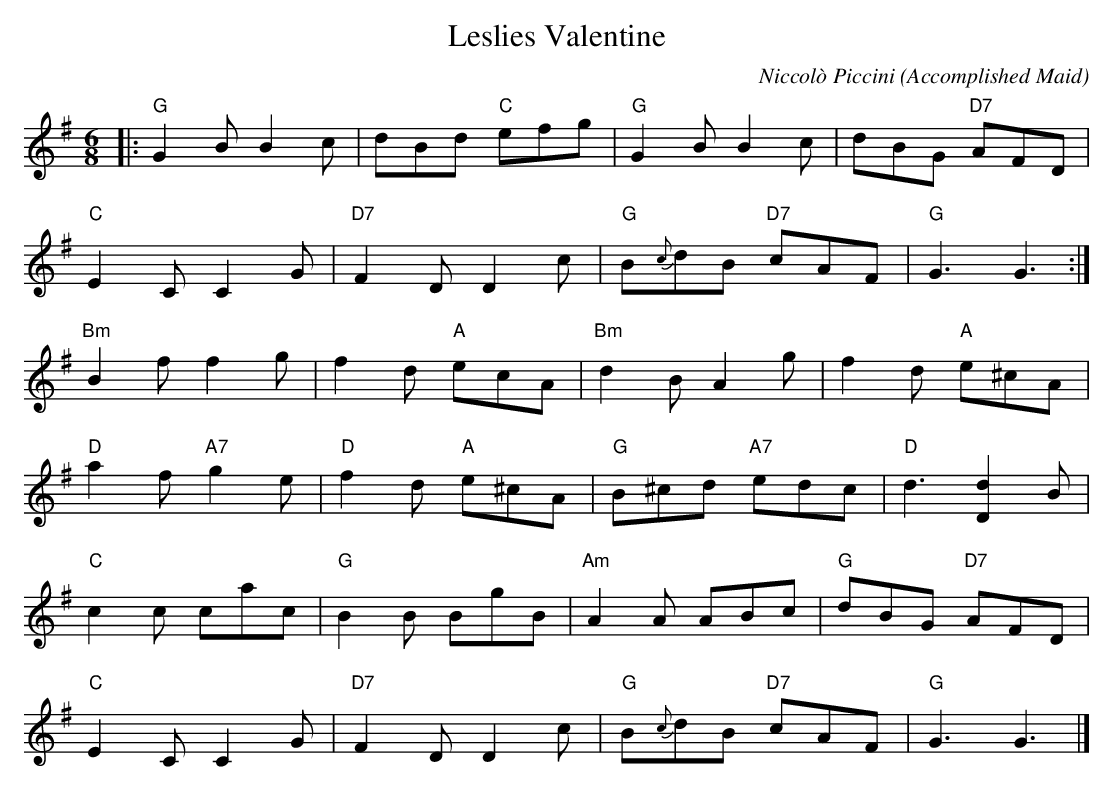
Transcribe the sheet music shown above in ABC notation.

X:1
T: Leslies Valentine
C: Niccolò Piccini
O: Accomplished Maid
M: 6/8
L: 1/8
K:G
|: "G"G2B B2c | dBd "C"efg | "G"G2B B2c | dBG "D7"AFD |
  "C"E2C C2G | "D7"F2D D2c | "G"B{c}dB "D7"cAF | "G"G3 G3 :|
"Bm"B2f f2g | f2d "A"ecA | "Bm"d2B A2g | f2d "A"e^cA |
  "D"a2f "A7"g2e | "D"f2d "A"e^cA | "G"B^cd "A7"edc | "D"d3 [d2D2]B |
 "C"c2c cac | "G"B2B BgB | "Am"A2A ABc | "G"dBG "D7"AFD |
 "C"E2C C2G | "D7"F2D D2c | "G"B{c}dB "D7"cAF | "G"G3 G3 |]
